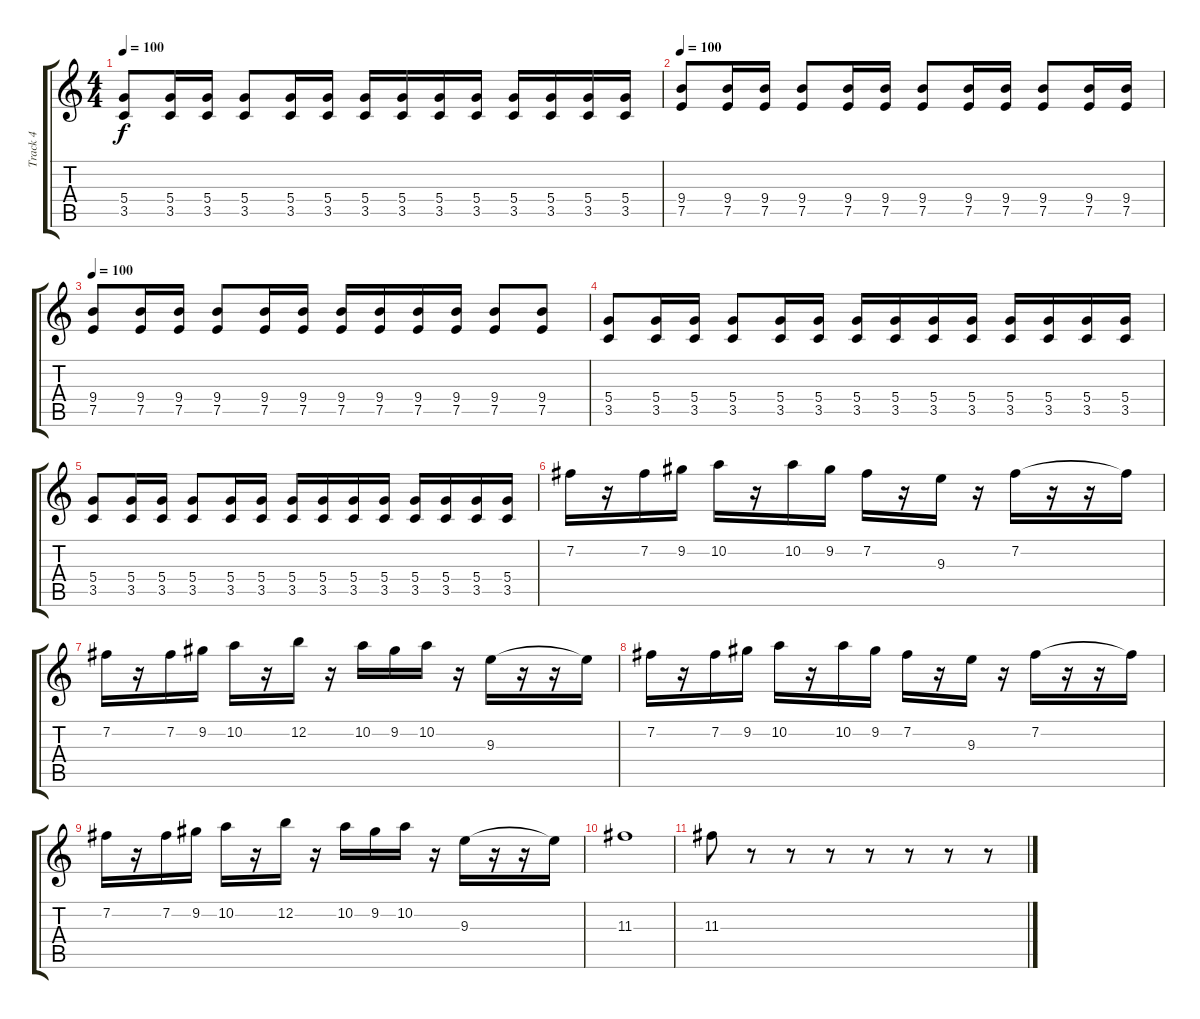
\track ("Track 4" "Track 4") {instrument overdrivenguitar}
\staff {score tabs}
\tuning (E4 B3 G3 D3 A2 E2) {hide}
\ts (4 4)
\tempo 100
\clef g2
\ks c
(5.4 3.5).8{dy f} (5.4 3.5).16 (5.4 3.5).16 (5.4 3.5).8 (5.4 3.5).16 (5.4 3.5).16 (5.4 3.5).16 (5.4 3.5).16 (5.4 3.5).16 (5.4 3.5).16 (5.4 3.5).16 (5.4 3.5).16 (5.4 3.5).16 (5.4 3.5).16 |
\tempo 100
(9.4 7.5).8 (9.4 7.5).16 (9.4 7.5).16 (9.4 7.5).8 (9.4 7.5).16 (9.4 7.5).16 (9.4 7.5).8 (9.4 7.5).16 (9.4 7.5).16 (9.4 7.5).8 (9.4 7.5).16 (9.4 7.5).16 |
\tempo 100
(9.4 7.5).8 (9.4 7.5).16 (9.4 7.5).16 (9.4 7.5).8 (9.4 7.5).16 (9.4 7.5).16 (9.4 7.5).16 (9.4 7.5).16 (9.4 7.5).16 (9.4 7.5).16 (9.4 7.5).8 (9.4 7.5).8 |
(5.4 3.5).8 (5.4 3.5).16 (5.4 3.5).16 (5.4 3.5).8 (5.4 3.5).16 (5.4 3.5).16 (5.4 3.5).16 (5.4 3.5).16 (5.4 3.5).16 (5.4 3.5).16 (5.4 3.5).16 (5.4 3.5).16 (5.4 3.5).16 (5.4 3.5).16 |
(5.4 3.5).8 (5.4 3.5).16 (5.4 3.5).16 (5.4 3.5).8 (5.4 3.5).16 (5.4 3.5).16 (5.4 3.5).16 (5.4 3.5).16 (5.4 3.5).16 (5.4 3.5).16 (5.4 3.5).16 (5.4 3.5).16 (5.4 3.5).16 (5.4 3.5).16 |
7.2.16 r.16 7.2.16 9.2.16 10.2.16 r.16 10.2.16 9.2.16 7.2.16 r.16 9.3.16 r.16 7.2.16 r.16 r.16 7.2{t}.16 |
7.2.16 r.16 7.2.16 9.2.16 10.2.16 r.16 12.2.16 r.16 10.2.16 9.2.16 10.2.16 r.16 9.3.16 r.16 r.16 9.3{t}.16 |
7.2.16 r.16 7.2.16 9.2.16 10.2.16 r.16 10.2.16 9.2.16 7.2.16 r.16 9.3.16 r.16 7.2.16 r.16 r.16 7.2{t}.16 |
7.2.16 r.16 7.2.16 9.2.16 10.2.16 r.16 12.2.16 r.16 10.2.16 9.2.16 10.2.16 r.16 9.3.16 r.16 r.16 9.3{t}.16 |
11.3.1 |
11.3.8 r.8 r.8 r.8 r.8 r.8 r.8 r.8
